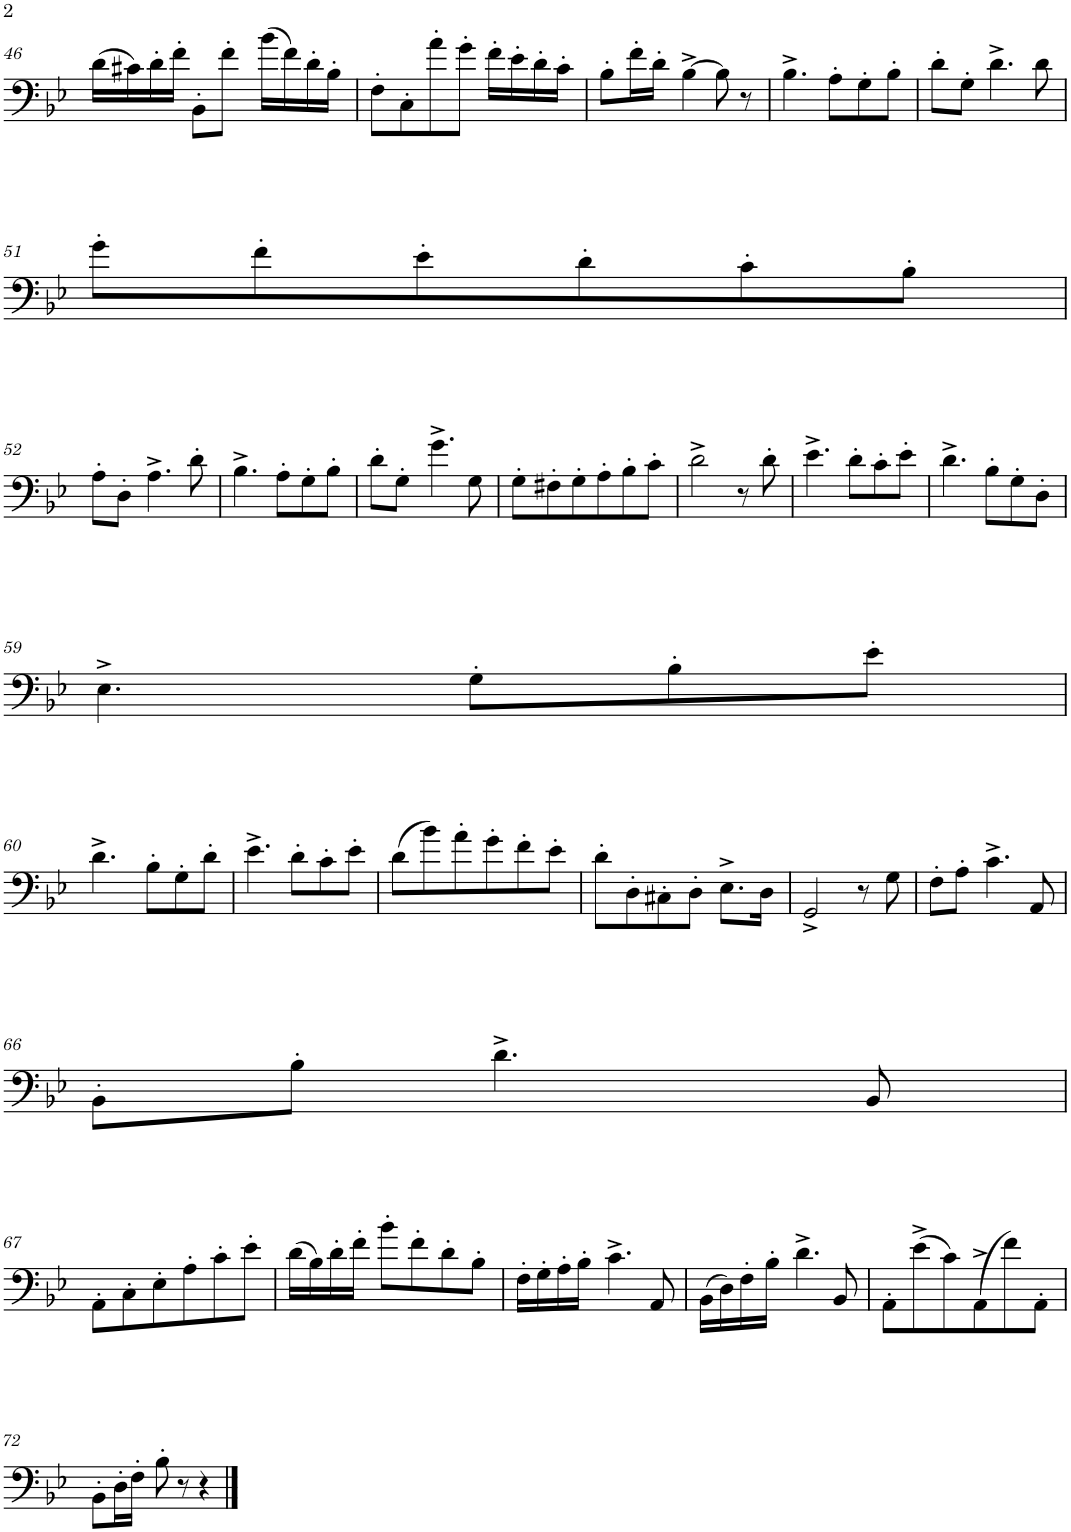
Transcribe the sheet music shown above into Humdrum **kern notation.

**kern
*part1
*staff1
*I"Trombone
*I'Tbn.
!!LO:PB:g=z
*clefF4
*k[b-e-]
*M3/4
=46
(16d\LL
16c#X\)
16d'\
16f'\JJ
8BB-'\L
8f'\J
(16b-\LL
16f\)
16d'\
16B-'\JJ
=47
8F'\L
8C'\
8a'\
8g'\J
16f'\LL
16e-'\
16d'\
16c'\JJ
=48
8B-'\L
16f'\L
16d'\JJ
[4B-^\
8B-\]
8r
=49
4.B-^\
8A'\L
8G'\
8B-'\J
=50
8d'\L
8G'\J
4.d^\
8d\
!!LO:LB:g=z
=51
8g'\L
8f'\
8e-'\
8d'\
8c'\
8B-'\J
!!LO:LB:g=z
=52
8A'\L
8D'\J
4.A^\
8d'\
=53
4.B-^\
8A'\L
8G'\
8B-'\J
=54
8d'\L
8G'\J
4.g^\
8G\
=55
8G'\L
8F#X'\
8G'\
8A'\
8B-'\
8c'\J
=56
2d^\
8r
8d'\
=57
4.e-^\
8d'\L
8c'\
8e-'\J
=58
4.d^\
8B-'\L
8G'\
8D'\J
!!LO:LB:g=z
=59
4.E-^\
8G'\L
8B-'\
8e-'\J
!!LO:LB:g=z
=60
4.d^\
8B-'\L
8G'\
8d'\J
=61
4.e-^\
8d'\L
8c'\
8e-'\J
=62
(8d\L
8b-\)
8a'\
8g'\
8f'\
8e-'\J
=63
8d'\L
8D'\
8C#X'\
8D'\J
8.E-^\L
16D\Jk
=64
2GG^/
8r
8G\
=65
8F'\L
8A'\J
4.c^\
8AA/
!!LO:LB:g=z
=66
8BB-'\L
8B-'\J
4.d^\
8BB-/
!!LO:LB:g=z
=67
8AA'\L
8C'\
8E-'\
8A'\
8c'\
8e-'\J
=68
(16d\LL
16B-\)
16d'\
16f'\JJ
8b-'\L
8f'\
8d'\
8B-'\J
=69
16F'\LL
16G'\
16A'\
16B-'\JJ
4.c^\
8AA/
=70
(16BB-\LL
16D\)
16F'\
16B-'\JJ
4.d^\
8BB-/
=71
8AA'\L
(8e-^\
8c\)
(8AA^\
8f\)
8AA'\J
!!LO:LB:g=z
=72
8BB-'\L
16D'\L
16F'\JJ
8B-'\
8r
4r
==
*-
